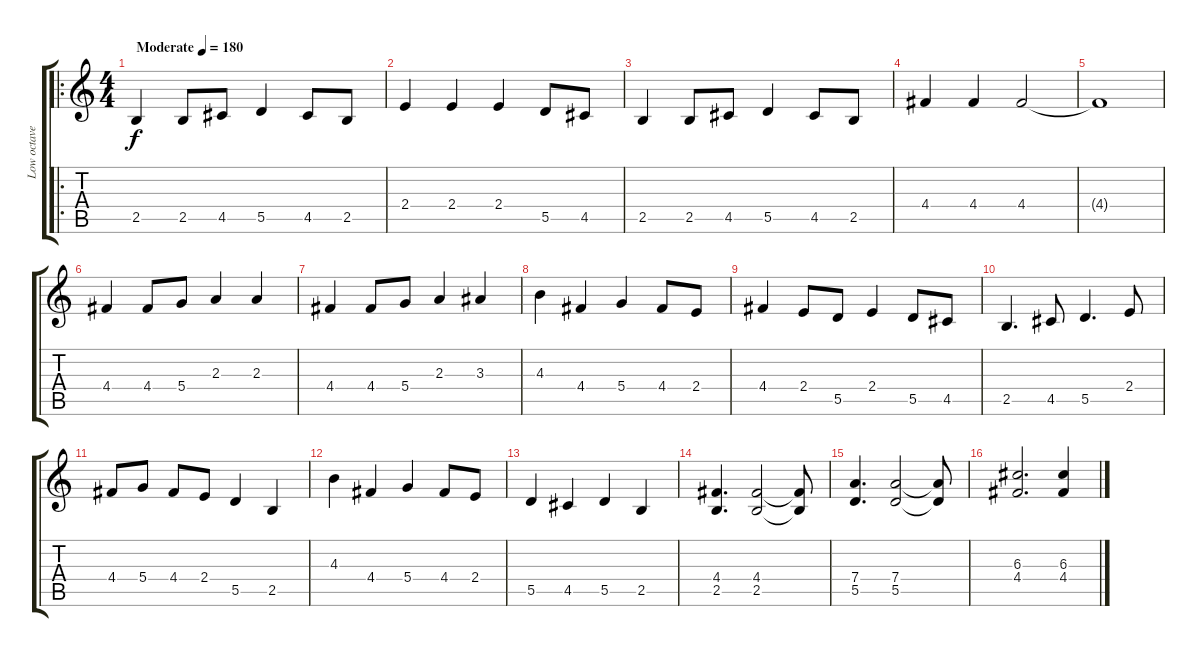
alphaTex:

\track ("Low octave" "Low octave") {instrument overdrivenguitar}
\staff {score tabs}
\tuning (E4 B3 G3 D3 A2 E2) {hide}
\ro
\ts (4 4)
\tempo (180 "Moderate")
\clef g2
\ks c
2.5.4{dy f instrument overdrivenguitar} 2.5.8 4.5.8 5.5.4 4.5.8 2.5.8 |
2.4.4 2.4.4 2.4.4 5.5.8 4.5.8 |
2.5.4 2.5.8 4.5.8 5.5.4 4.5.8 2.5.8 |
4.4.4 4.4.4 4.4.2 |
4.4{t}.1 |
4.4.4 4.4.8 5.4.8 2.3.4 2.3.4 |
4.4.4 4.4.8 5.4.8 2.3.4 3.3.4 |
4.3.4 4.4.4 5.4.4 4.4.8 2.4.8 |
4.4.4 2.4.8 5.5.8 2.4.4 5.5.8 4.5.8 |
2.5.4{d} 4.5.8 5.5.4{d} 2.4.8 |
4.4.8 5.4.8 4.4.8 2.4.8 5.5.4 2.5.4 |
4.3.4 4.4.4 5.4.4 4.4.8 2.4.8 |
5.5.4 4.5.4 5.5.4 2.5.4 |
(4.4 2.5).4{d} (4.4 2.5).2 (4.4{t} 2.5{t}).8 |
(7.4 5.5).4{d} (7.4 5.5).2 (7.4{t} 5.5{t}).8 |
(6.3 4.4).2{d} (6.3 4.4).4
